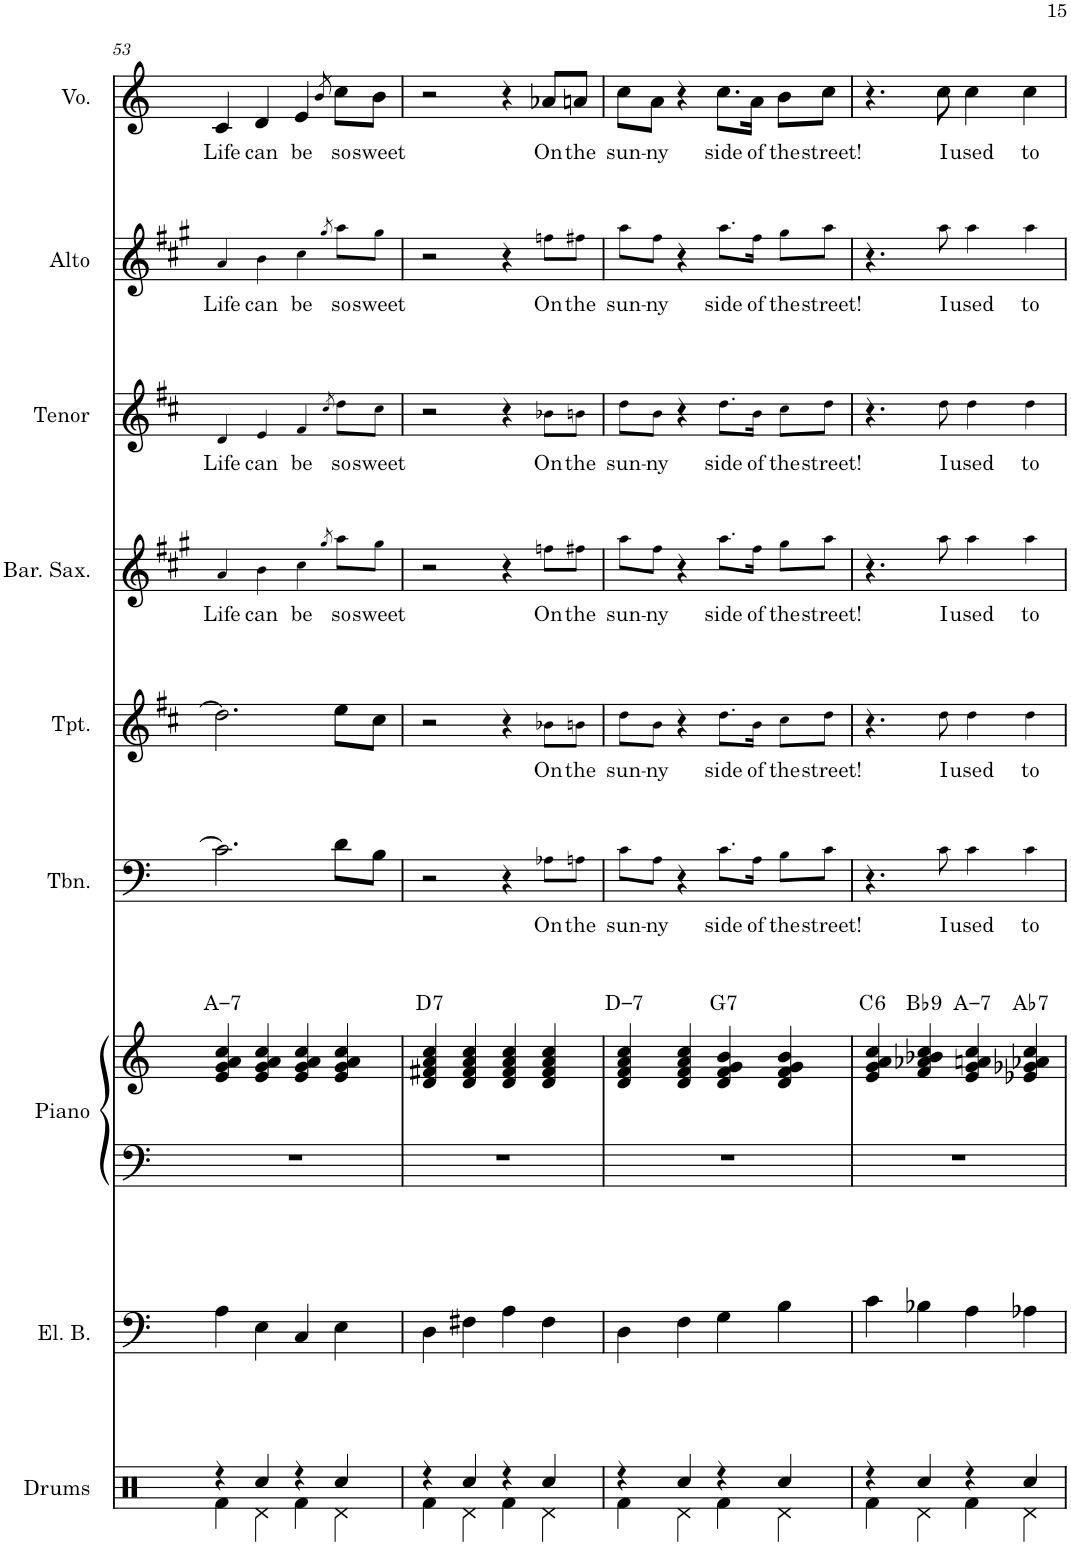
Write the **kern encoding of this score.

**kern	**kern	**kern	**kern	**harte	**kern	**text	**kern	**text	**kern	**text	**kern	**text	**kern	**text	**kern	**text
*part9	*part8	*part7	*part7	*part7	*part6	*part6	*part5	*part5	*part4	*part4	*part3	*part3	*part2	*part2	*part1	*part1
*staff10	*staff9	*staff8	*staff7	*	*staff6	*staff6	*staff5	*staff5	*staff4	*staff4	*staff3	*staff3	*staff2	*staff2	*staff1	*staff1
*I"Drums	*I"Electric Bass	*I"Piano	*	*	*I"Trombone	*	*I"Trumpet	*	*I"Baritone Saxophone	*	*I"Tenor Sax	*	*I"Alto Sax	*	*I"Voice	*
*I'Drums	*I'El. B.	*I'Piano	*	*	*I'Tbn.	*	*I'Tpt.	*	*I'Bar. Sax.	*	*I'Tenor	*	*I'Alto	*	*I'Vo.	*
!!LO:PB:g=z
*clefX	*clefF4	*clefF4	*clefG2	*	*clefF4	*	*clefG2	*	*clefG2	*	*clefG2	*	*clefG2	*	*clefG2	*
*	*Trd7c12	*	*	*	*	*	*Trd1c2	*	*Trd12c21	*	*Trd8c14	*	*Trd5c9	*	*	*
*k[]	*k[]	*k[]	*k[]	*	*k[]	*	*k[f#c#]	*	*k[f#c#g#]	*	*k[f#c#]	*	*k[f#c#g#]	*	*k[]	*
*M4/4	*M4/4	*M4/4	*M4/4	*	*M4/4	*	*M4/4	*	*M4/4	*	*M4/4	*	*M4/4	*	*M4/4	*
=53	=53	=53	=53	=53	=53	=53	=53	=53	=53	=53	=53	=53	=53	=53	=53	=53
*^	*	*	*	*	*	*	*	*	*	*	*	*	*	*	*	*
!	!	!	!	!	!LO:H:kt=7	!	!	!	!	!	!LO:LY:b	!	!LO:LY:b	!	!LO:LY:b	!	!LO:LY:b
4r	4Rf\	4A\	1r	4e/ 4g/ 4a/ 4cc/	A:min7	2.c\]	.	2.dd\]	.	4a/	Life	4d/	Life	4a/	Life	4c/	Life
!	!	!	!	!	!	!	!	!	!	!	!LO:LY:b	!	!LO:LY:b	!	!LO:LY:b	!	!LO:LY:b
4Rcc/	4Rd\	4E\	.	4e/ 4g/ 4a/ 4cc/	.	.	.	.	.	4b\	can	4e/	can	4b\	can	4d/	can
!	!	!	!	!	!	!	!	!	!	!	!LO:LY:b	!	!LO:LY:b	!	!LO:LY:b	!	!LO:LY:b
4r	4Rf\	4C/	.	4e/ 4g/ 4a/ 4cc/	.	.	.	.	.	4cc#\	be	4f#/	be	4cc#\	be	4e/	be
.	.	.	.	.	.	.	.	.	.	8qgg#/	.	8qcc#/	.	8qgg#/	.	8qb/	.
!	!	!	!	!	!	!	!	!	!	!	!LO:LY:b	!	!LO:LY:b	!	!LO:LY:b	!	!LO:LY:b
4Rcc/	4Rd\	4E\	.	4e/ 4g/ 4a/ 4cc/	.	8d\L	.	8ee\L	.	8aa\L	so	8dd\L	so	8aa\L	so	8cc\L	so
!	!	!	!	!	!	!	!	!	!	!	!LO:LY:b	!	!LO:LY:b	!	!LO:LY:b	!	!LO:LY:b
.	.	.	.	.	.	8B\J	.	8cc#\J	.	8gg#\J	sweet	8cc#\J	sweet	8gg#\J	sweet	8b\J	sweet
=54	=54	=54	=54	=54	=54	=54	=54	=54	=54	=54	=54	=54	=54	=54	=54	=54	=54
!	!	!	!	!	!LO:H:kt=7	!	!	!	!	!	!	!	!	!	!	!	!
4r	4Rf\	4D\	1r	4d/ 4f#X/ 4a/ 4cc/	D:7	2r	.	2r	.	2r	.	2r	.	2r	.	2r	.
4Rcc/	4Rd\	4F#X\	.	4d/ 4f#/ 4a/ 4cc/	.	.	.	.	.	.	.	.	.	.	.	.	.
4r	4Rf\	4A\	.	4d/ 4f#/ 4a/ 4cc/	.	4r	.	4r	.	4r	.	4r	.	4r	.	4r	.
!	!	!	!	!	!	!	!LO:LY:b	!	!LO:LY:b	!	!LO:LY:b	!	!LO:LY:b	!	!LO:LY:b	!	!LO:LY:b
4Rcc/	4Rd\	4F#\	.	4d/ 4f#/ 4a/ 4cc/	.	8A-X\L	On	8b-X\L	On	8ffn\L	On	8b-X\L	On	8ffn\L	On	8a-X/L	On
!	!	!	!	!	!	!	!LO:LY:b	!	!LO:LY:b	!	!LO:LY:b	!	!LO:LY:b	!	!LO:LY:b	!	!LO:LY:b
.	.	.	.	.	.	8An\J	the	8bn\J	the	8ff#X\J	the	8bn\J	the	8ff#X\J	the	8an/J	the
=55	=55	=55	=55	=55	=55	=55	=55	=55	=55	=55	=55	=55	=55	=55	=55	=55	=55
!	!	!	!	!	!LO:H:kt=7	!	!LO:LY:b	!	!LO:LY:b	!	!LO:LY:b	!	!LO:LY:b	!	!LO:LY:b	!	!LO:LY:b
4r	4Rf\	4D\	1r	4d/ 4f/ 4a/ 4cc/	D:min7	8c\L	sun-	8dd\L	sun-	8aa\L	sun-	8dd\L	sun-	8aa\L	sun-	8cc\L	sun-
!	!	!	!	!	!	!	!LO:LY:b	!	!LO:LY:b	!	!LO:LY:b	!	!LO:LY:b	!	!LO:LY:b	!	!LO:LY:b
.	.	.	.	.	.	8A\J	-ny	8b\J	-ny	8ff#\J	-ny	8b\J	-ny	8ff#\J	-ny	8a\J	-ny
4Rcc/	4Rd\	4F\	.	4d/ 4f/ 4a/ 4cc/	.	4r	.	4r	.	4r	.	4r	.	4r	.	4r	.
!	!	!	!	!	!LO:H:kt=7	!	!LO:LY:b	!	!LO:LY:b	!	!LO:LY:b	!	!LO:LY:b	!	!LO:LY:b	!	!LO:LY:b
4r	4Rf\	4G\	.	4d/ 4f/ 4g/ 4b/	G:7	8.c\L	-side	8.dd\L	-side	8.aa\L	-side	8.dd\L	-side	8.aa\L	-side	8.cc\L	-side
!	!	!	!	!	!	!	!LO:LY:b	!	!LO:LY:b	!	!LO:LY:b	!	!LO:LY:b	!	!LO:LY:b	!	!LO:LY:b
.	.	.	.	.	.	16A\Jk	of	16b\Jk	of	16ff#\Jk	of	16b\Jk	of	16ff#\Jk	of	16a\Jk	of
!	!	!	!	!	!	!	!LO:LY:b	!	!LO:LY:b	!	!LO:LY:b	!	!LO:LY:b	!	!LO:LY:b	!	!LO:LY:b
4Rcc/	4Rd\	4B\	.	4d/ 4f/ 4g/ 4b/	.	8B\L	the	8cc#\L	the	8gg#\L	the	8cc#\L	the	8gg#\L	the	8b\L	the
!	!	!	!	!	!	!	!LO:LY:b	!	!LO:LY:b	!	!LO:LY:b	!	!LO:LY:b	!	!LO:LY:b	!	!LO:LY:b
.	.	.	.	.	.	8c\J	street!	8dd\J	street!	8aa\J	street!	8dd\J	street!	8aa\J	street!	8cc\J	street!
=56	=56	=56	=56	=56	=56	=56	=56	=56	=56	=56	=56	=56	=56	=56	=56	=56	=56
!	!	!	!	!	!LO:H:kt=6	!	!	!	!	!	!	!	!	!	!	!	!
4r	4Rf\	4c\	1r	4e/ 4g/ 4a/ 4cc/	C:maj6	4.r	.	4.r	.	4.r	.	4.r	.	4.r	.	4.r	.
!	!	!	!	!	!LO:H:kt=9	!	!	!	!	!	!	!	!	!	!	!	!
4Rcc/	4Rd\	4B-X\	.	4f/ 4a-X/ 4b-X/ 4cc/	Bb:9	.	.	.	.	.	.	.	.	.	.	.	.
!	!	!	!	!	!	!	!LO:LY:b	!	!LO:LY:b	!	!LO:LY:b	!	!LO:LY:b	!	!LO:LY:b	!	!LO:LY:b
.	.	.	.	.	.	8c\	I	8dd\	I	8aa\	I	8dd\	I	8aa\	I	8cc\	I
!	!	!	!	!	!LO:H:kt=7	!	!LO:LY:b	!	!LO:LY:b	!	!LO:LY:b	!	!LO:LY:b	!	!LO:LY:b	!	!LO:LY:b
4r	4Rf\	4A\	.	4e/ 4g/ 4an/ 4cc/	A:min7	4c\	used	4dd\	used	4aa\	used	4dd\	used	4aa\	used	4cc\	used
!	!	!	!	!	!LO:H:kt=7	!	!LO:LY:b	!	!LO:LY:b	!	!LO:LY:b	!	!LO:LY:b	!	!LO:LY:b	!	!LO:LY:b
4Rcc/	4Rd\	4A-X\	.	4e-X/ 4g-X/ 4a-X/ 4cc/	Ab:7	4c\	to	4dd\	to	4aa\	to	4dd\	to	4aa\	to	4cc\	to
*v	*v	*	*	*	*	*	*	*	*	*	*	*	*	*	*	*	*
=	=	=	=	=	=	=	=	=	=	=	=	=	=	=	=	=
*-	*-	*-	*-	*-	*-	*-	*-	*-	*-	*-	*-	*-	*-	*-	*-	*-
